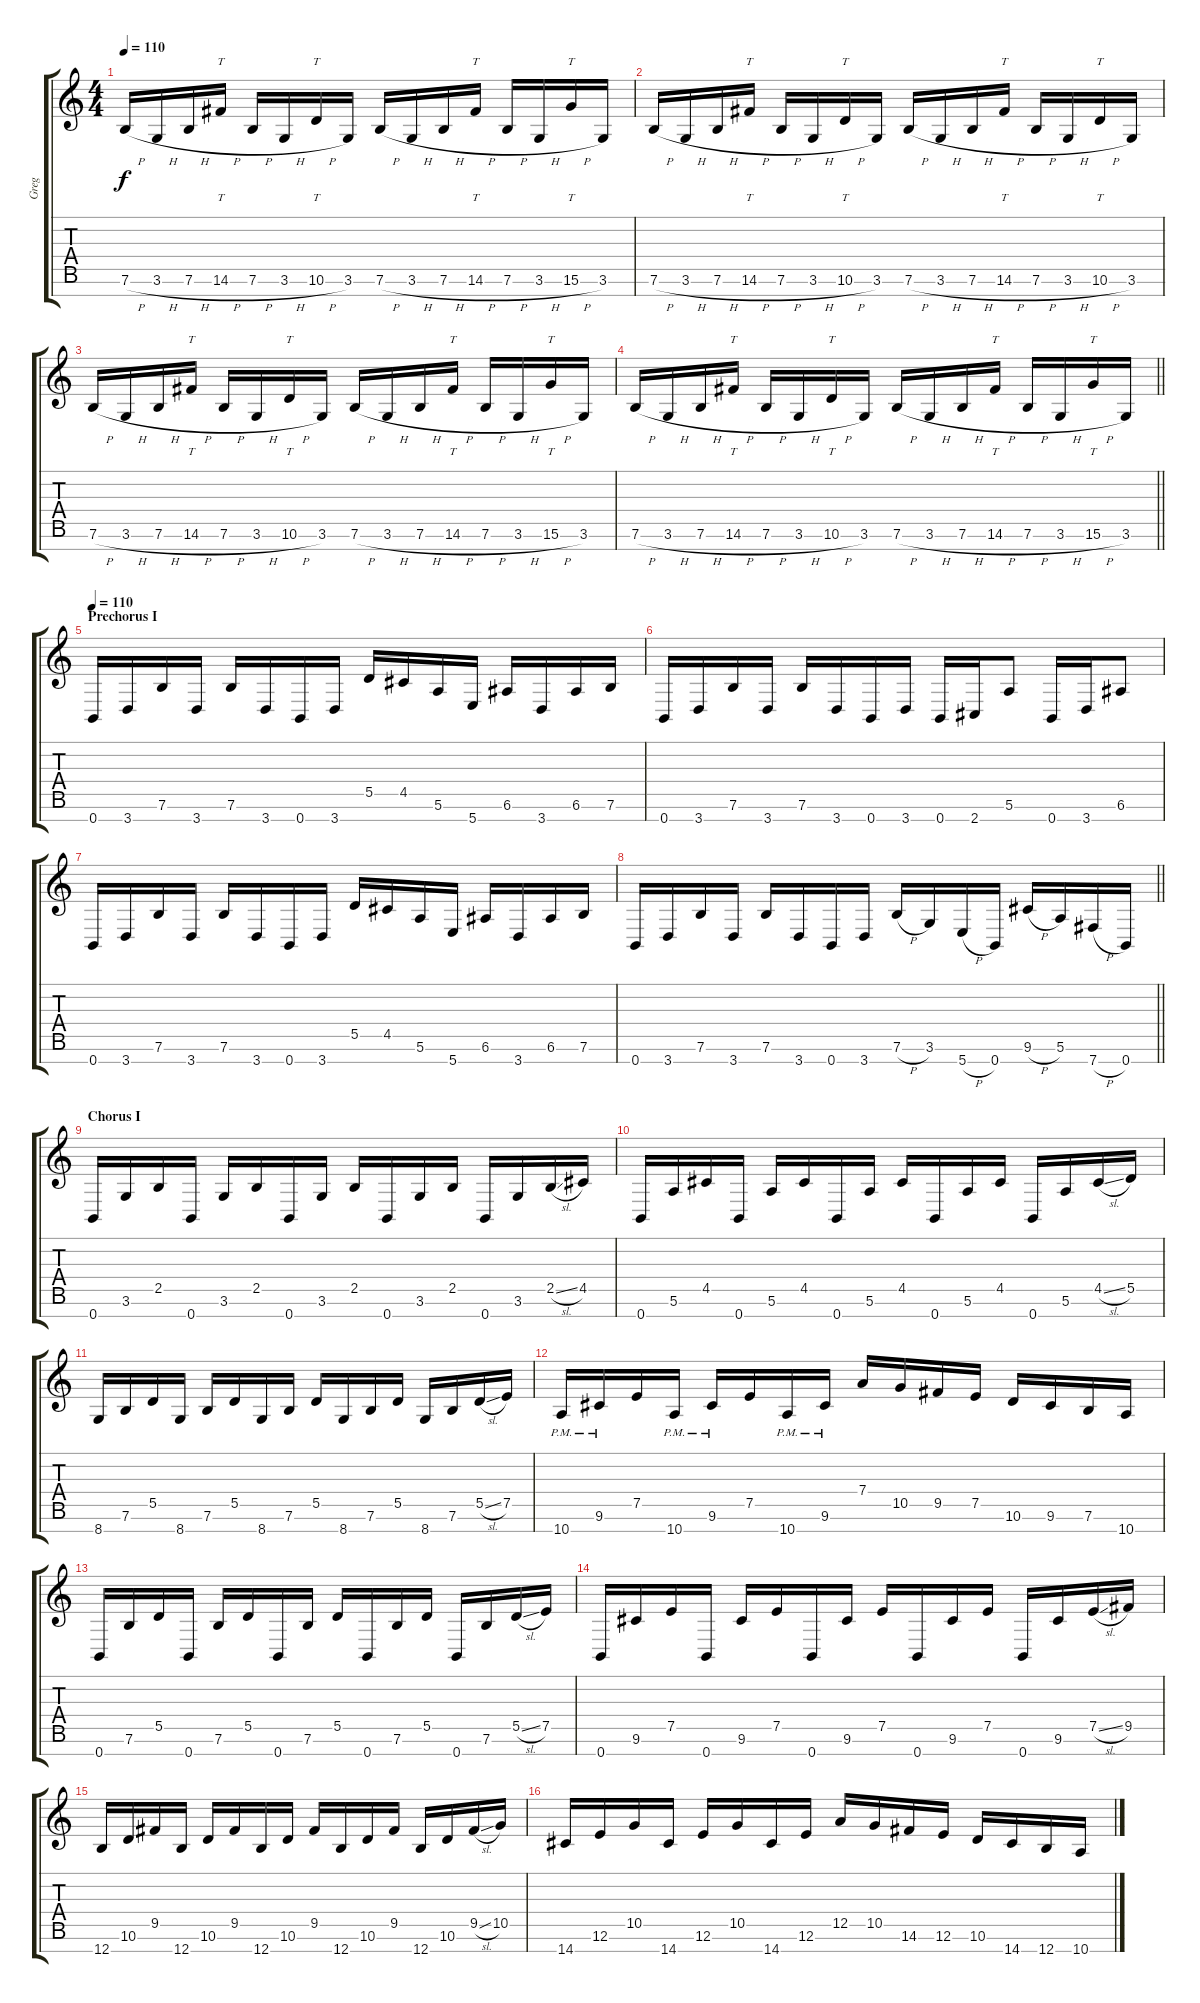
\track ("Greg" "Greg") {instrument distortionguitar}
\staff {score tabs}
\tuning (E4 B3 G3 D3 A2 E2 B1) {hide}
\ts (4 4)
\section ("" "")
\tempo 110
\clef g2
\ks c
7.6{h}.16{dy f} 3.6{h}.16 7.6{h}.16 14.6{h}.16{tt} 7.6{h}.16 3.6{h}.16 10.6{h}.16{tt} 3.6.16 7.6{h}.16 3.6{h}.16 7.6{h}.16 14.6{h}.16{tt} 7.6{h}.16 3.6{h}.16 15.6{h}.16{tt} 3.6.16 |
7.6{h}.16 3.6{h}.16 7.6{h}.16 14.6{h}.16{tt} 7.6{h}.16 3.6{h}.16 10.6{h}.16{tt} 3.6.16 7.6{h}.16 3.6{h}.16 7.6{h}.16 14.6{h}.16{tt} 7.6{h}.16 3.6{h}.16 10.6{h}.16{tt} 3.6.16 |
7.6{h}.16 3.6{h}.16 7.6{h}.16 14.6{h}.16{tt} 7.6{h}.16 3.6{h}.16 10.6{h}.16{tt} 3.6.16 7.6{h}.16 3.6{h}.16 7.6{h}.16 14.6{h}.16{tt} 7.6{h}.16 3.6{h}.16 15.6{h}.16{tt} 3.6.16 |
\barLineRight lightlight
7.6{h}.16 3.6{h}.16 7.6{h}.16 14.6{h}.16{tt} 7.6{h}.16 3.6{h}.16 10.6{h}.16{tt} 3.6.16 7.6{h}.16 3.6{h}.16 7.6{h}.16 14.6{h}.16{tt} 7.6{h}.16 3.6{h}.16 15.6{h}.16{tt} 3.6.16 |
\section ("" "Prechorus I")
\tempo 110
0.7.16 3.7.16 7.6.16 3.7.16 7.6.16 3.7.16 0.7.16 3.7.16 5.5.16 4.5.16 5.6.16 5.7.16 6.6.16 3.7.16 6.6.16 7.6.16 |
0.7.16 3.7.16 7.6.16 3.7.16 7.6.16 3.7.16 0.7.16 3.7.16 0.7.16 2.7.16 5.6.8 0.7.16 3.7.16 6.6.8 |
0.7.16 3.7.16 7.6.16 3.7.16 7.6.16 3.7.16 0.7.16 3.7.16 5.5.16 4.5.16 5.6.16 5.7.16 6.6.16 3.7.16 6.6.16 7.6.16 |
\barLineRight lightlight
0.7.16 3.7.16 7.6.16 3.7.16 7.6.16 3.7.16 0.7.16 3.7.16 7.6{h}.16 3.6.16 5.7{h}.16 0.7.16 9.6{h}.16 5.6.16 7.7{h}.16 0.7.16 |
\section ("" "Chorus I")
0.7.16 3.6.16 2.5.16 0.7.16 3.6.16 2.5.16 0.7.16 3.6.16 2.5.16 0.7.16 3.6.16 2.5.16 0.7.16 3.6.16 2.5{sl}.16 4.5.16 |
0.7.16 5.6.16 4.5.16 0.7.16 5.6.16 4.5.16 0.7.16 5.6.16 4.5.16 0.7.16 5.6.16 4.5.16 0.7.16 5.6.16 4.5{sl}.16 5.5.16 |
8.7.16 7.6.16 5.5.16 8.7.16 7.6.16 5.5.16 8.7.16 7.6.16 5.5.16 8.7.16 7.6.16 5.5.16 8.7.16 7.6.16 5.5{sl}.16 7.5.16 |
10.7{pm}.16 9.6{pm}.16 7.5.16 10.7{pm}.16 9.6{pm}.16 7.5.16 10.7{pm}.16 9.6{pm}.16 7.4.16 10.5.16 9.5.16 7.5.16 10.6.16 9.6.16 7.6.16 10.7.16 |
0.7.16 7.6.16 5.5.16 0.7.16 7.6.16 5.5.16 0.7.16 7.6.16 5.5.16 0.7.16 7.6.16 5.5.16 0.7.16 7.6.16 5.5{sl}.16 7.5.16 |
0.7.16 9.6.16 7.5.16 0.7.16 9.6.16 7.5.16 0.7.16 9.6.16 7.5.16 0.7.16 9.6.16 7.5.16 0.7.16 9.6.16 7.5{sl}.16 9.5.16 |
12.7.16 10.6.16 9.5.16 12.7.16 10.6.16 9.5.16 12.7.16 10.6.16 9.5.16 12.7.16 10.6.16 9.5.16 12.7.16 10.6.16 9.5{sl}.16 10.5.16 |
14.7.16 12.6.16 10.5.16 14.7.16 12.6.16 10.5.16 14.7.16 12.6.16 12.5.16 10.5.16 14.6.16 12.6.16 10.6.16 14.7.16 12.7.16 10.7.16
